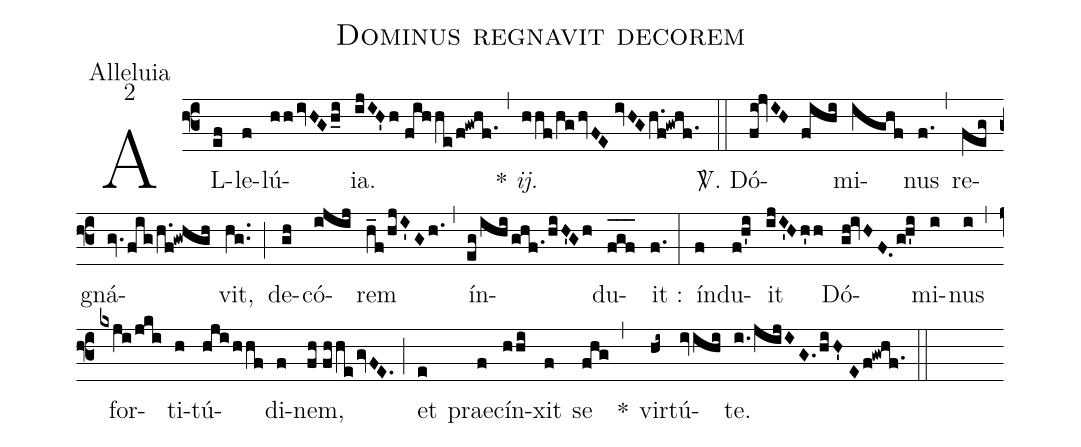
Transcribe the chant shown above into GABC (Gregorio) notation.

name:Dominus regnavit decorem;
office-part:Alleluia;
mode:2;
%%
(f3) AL(ef)le(f)lú(hhivHGh_i){ia}.(ijIH'h//fihhe/f!gwhf.1) (,) * <i>{ij.}</i>(hhf/hghvFE//ivHGh.f!gwhf.1) (::)
<sp>V/</sp>. Dó(fi!jvIH fihi)mi(ighf)nus(f.) (,) re(feg)gná(gv.fig/h.f!gwhgh)vit,(hg..) (;) de(gh)có(ijij)rem(h_f/hjI'Gh.) (,) ín(eg/ihi/ghf.1/hiH'Gh)du(f_[oh:h]g_[oh:h]f_[oh:h])it :(f.) (:) ín(f)du(f!h'i)it(ijI'Hh'h) Dó(gh!ivHF.gh'i)mi(i)nus(i) (,) for(kxji/jki)ti(h)tú(hjihhf)di(f)nem,(fh//fhhegvFE.) (;) et(e) prae(f)cín(hhi)xit(f) se(fhg) <clear>*(,) vir(hi~)tú(ivihi)te.(i./jijIG.hiH'//Ef!gwhf.1) (::)
